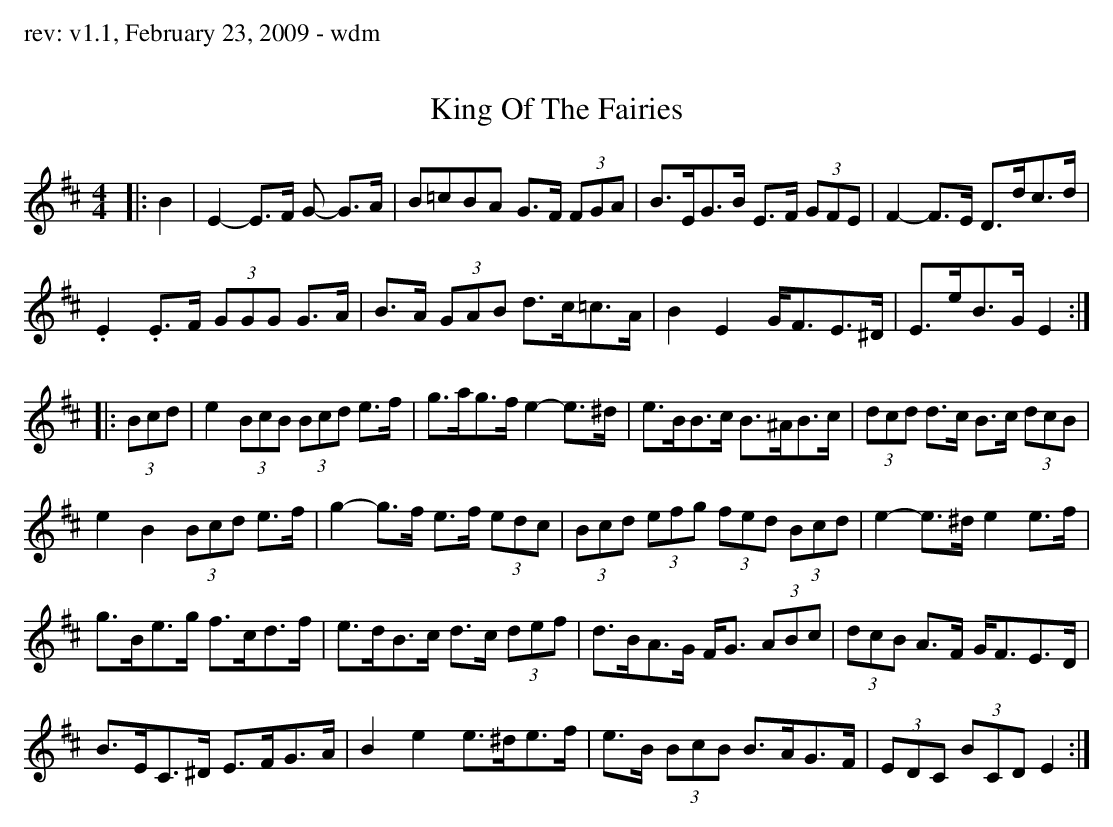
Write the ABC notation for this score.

X:1
T: King Of The Fairies
M: 4/4
L: 1/8
K: E Dorian
|: B2 |\
E2- E>F G- G>A | B=cBA G>F (3FGA | B>EG>B E>F (3GFE | F2- F>E D>dc>d |
.E2 .E>F (3GGG G>A | B>A (3GAB d>c=c>A | B2 E2 G<FE>^D | E>eB>G E2 :|
|: (3Bcd |\
e2 (3BcB (3Bcd e>f |g>ag>f e2- e>^d | e>BB>c B>^AB>c | (3dcd d>c B>c (3dcB |
e2 B2 (3Bcd e>f | g2- g>f e>f (3edc | (3Bcd (3efg (3fed (3Bcd | e2- e>^d e2 e>f |
g>Be>g f>cd>f | e>dB>c d>c (3def |d>BA>G F<G (3ABc | (3dcB A>F G<FE>D |
B>EC>^D E>FG>A | B2 e2 e>^de>f | e>B (3BcB B>AG>F | (3EDC (3BCD E2 :|
